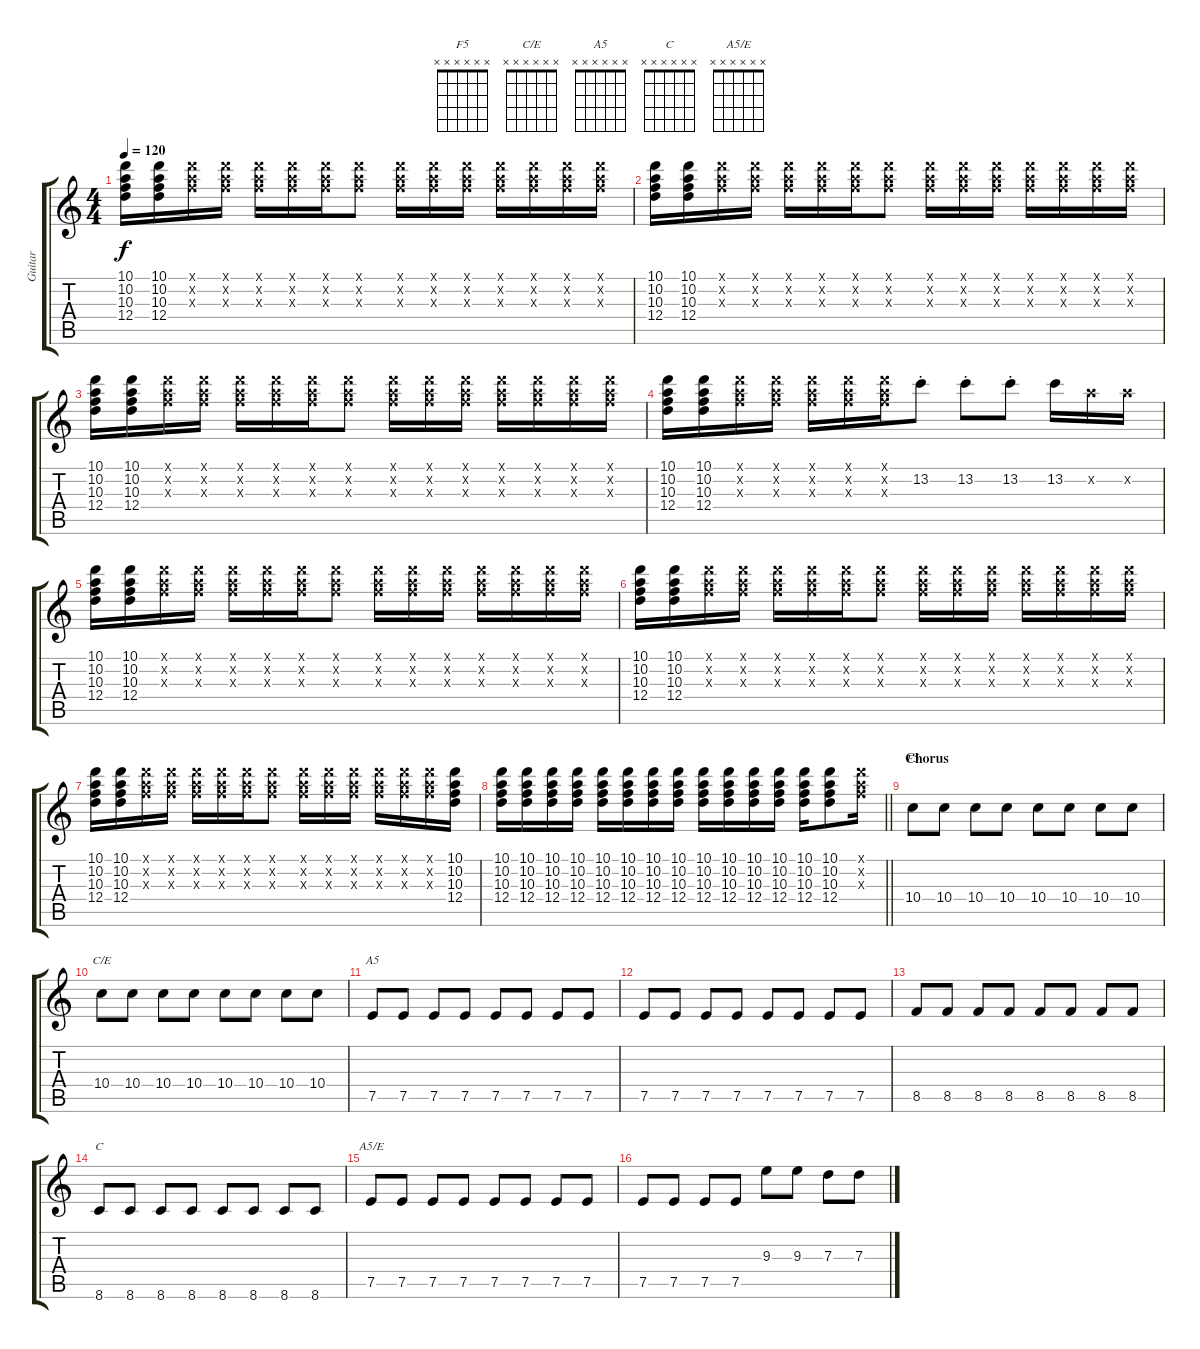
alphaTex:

\track ("Guitar" "Guitar") {instrument overdrivenguitar}
\staff {score tabs}
\tuning (E4 B3 G3 D3 A2 E2) {hide}
\chord ("F5" x x x x x x)
\chord ("C/E" x x x x x x)
\chord ("A5" x x x x x x)
\chord ("C" x x x x x x)
\chord ("A5/E" x x x x x x)
\ts (4 4)
\tempo 120
\clef g2
\ks c
(10.1 10.2 10.3 12.4).16{dy f} (10.1 10.2 10.3 12.4).16 (10.1{x} 10.2{x} 10.3{x}).16 (10.1{x} 10.2{x} 10.3{x}).16 (10.1{x} 10.2{x} 10.3{x}).16 (10.1{x} 10.2{x} 10.3{x}).16 (10.1{x} 10.2{x} 10.3{x}).16 (10.1{x} 10.2{x} 10.3{x}).8 (10.1{x} 10.2{x} 10.3{x}).16 (10.1{x} 10.2{x} 10.3{x}).16 (10.1{x} 10.2{x} 10.3{x}).16 (10.1{x} 10.2{x} 10.3{x}).16 (10.1{x} 10.2{x} 10.3{x}).16 (10.1{x} 10.2{x} 10.3{x}).16 (10.1{x} 10.2{x} 10.3{x}).16 |
(10.1 10.2 10.3 12.4).16 (10.1 10.2 10.3 12.4).16 (10.1{x} 10.2{x} 10.3{x}).16 (10.1{x} 10.2{x} 10.3{x}).16 (10.1{x} 10.2{x} 10.3{x}).16 (10.1{x} 10.2{x} 10.3{x}).16 (10.1{x} 10.2{x} 10.3{x}).16 (10.1{x} 10.2{x} 10.3{x}).8 (10.1{x} 10.2{x} 10.3{x}).16 (10.1{x} 10.2{x} 10.3{x}).16 (10.1{x} 10.2{x} 10.3{x}).16 (10.1{x} 10.2{x} 10.3{x}).16 (10.1{x} 10.2{x} 10.3{x}).16 (10.1{x} 10.2{x} 10.3{x}).16 (10.1{x} 10.2{x} 10.3{x}).16 |
(10.1 10.2 10.3 12.4).16 (10.1 10.2 10.3 12.4).16 (10.1{x} 10.2{x} 10.3{x}).16 (10.1{x} 10.2{x} 10.3{x}).16 (10.1{x} 10.2{x} 10.3{x}).16 (10.1{x} 10.2{x} 10.3{x}).16 (10.1{x} 10.2{x} 10.3{x}).16 (10.1{x} 10.2{x} 10.3{x}).8 (10.1{x} 10.2{x} 10.3{x}).16 (10.1{x} 10.2{x} 10.3{x}).16 (10.1{x} 10.2{x} 10.3{x}).16 (10.1{x} 10.2{x} 10.3{x}).16 (10.1{x} 10.2{x} 10.3{x}).16 (10.1{x} 10.2{x} 10.3{x}).16 (10.1{x} 10.2{x} 10.3{x}).16 |
(10.1 10.2 10.3 12.4).16 (10.1 10.2 10.3 12.4).16 (10.1{x} 10.2{x} 10.3{x}).16 (10.1{x} 10.2{x} 10.3{x}).16 (10.1{x} 10.2{x} 10.3{x}).16 (10.1{x} 10.2{x} 10.3{x}).16 (10.1{x} 10.2{x} 10.3{x}).16 13.2{st}.8 13.2{st}.8 13.2{st}.8 13.2.16 10.2{x}.16 10.2{x}.16 |
(10.1 10.2 10.3 12.4).16 (10.1 10.2 10.3 12.4).16 (10.1{x} 10.2{x} 10.3{x}).16 (10.1{x} 10.2{x} 10.3{x}).16 (10.1{x} 10.2{x} 10.3{x}).16 (10.1{x} 10.2{x} 10.3{x}).16 (10.1{x} 10.2{x} 10.3{x}).16 (10.1{x} 10.2{x} 10.3{x}).8 (10.1{x} 10.2{x} 10.3{x}).16 (10.1{x} 10.2{x} 10.3{x}).16 (10.1{x} 10.2{x} 10.3{x}).16 (10.1{x} 10.2{x} 10.3{x}).16 (10.1{x} 10.2{x} 10.3{x}).16 (10.1{x} 10.2{x} 10.3{x}).16 (10.1{x} 10.2{x} 10.3{x}).16 |
(10.1 10.2 10.3 12.4).16 (10.1 10.2 10.3 12.4).16 (10.1{x} 10.2{x} 10.3{x}).16 (10.1{x} 10.2{x} 10.3{x}).16 (10.1{x} 10.2{x} 10.3{x}).16 (10.1{x} 10.2{x} 10.3{x}).16 (10.1{x} 10.2{x} 10.3{x}).16 (10.1{x} 10.2{x} 10.3{x}).8 (10.1{x} 10.2{x} 10.3{x}).16 (10.1{x} 10.2{x} 10.3{x}).16 (10.1{x} 10.2{x} 10.3{x}).16 (10.1{x} 10.2{x} 10.3{x}).16 (10.1{x} 10.2{x} 10.3{x}).16 (10.1{x} 10.2{x} 10.3{x}).16 (10.1{x} 10.2{x} 10.3{x}).16 |
(10.1 10.2 10.3 12.4).16 (10.1 10.2 10.3 12.4).16 (10.1{x} 10.2{x} 10.3{x}).16 (10.1{x} 10.2{x} 10.3{x}).16 (10.1{x} 10.2{x} 10.3{x}).16 (10.1{x} 10.2{x} 10.3{x}).16 (10.1{x} 10.2{x} 10.3{x}).16 (10.1{x} 10.2{x} 10.3{x}).8 (10.1{x} 10.2{x} 10.3{x}).16 (10.1{x} 10.2{x} 10.3{x}).16 (10.1{x} 10.2{x} 10.3{x}).16 (10.1{x} 10.2{x} 10.3{x}).16 (10.1{x} 10.2{x} 10.3{x}).16 (10.1{x} 10.2{x} 10.3{x}).16 (10.1 10.2 10.3 12.4).16 |
\barLineRight lightlight
(10.1 10.2 10.3 12.4).16 (10.1 10.2 10.3 12.4).16 (10.1 10.2 10.3 12.4).16 (10.1 10.2 10.3 12.4).16 (10.1 10.2 10.3 12.4).16 (10.1 10.2 10.3 12.4).16 (10.1 10.2 10.3 12.4).16 (10.1 10.2 10.3 12.4).16 (10.1 10.2 10.3 12.4).16 (10.1 10.2 10.3 12.4).16 (10.1 10.2 10.3 12.4).16 (10.1 10.2 10.3 12.4).16 (10.1 10.2 10.3 12.4).16 (10.1 10.2 10.3 12.4).8 (10.1{x} 10.2{x} 10.3{x}).16 |
\section ("" "Chorus")
10.4.8{ch "F5" instrument overdrivenguitar} 10.4.8 10.4.8 10.4.8 10.4.8 10.4.8 10.4.8 10.4.8 |
10.4.8{ch "C/E"} 10.4.8 10.4.8 10.4.8 10.4.8 10.4.8 10.4.8 10.4.8 |
7.5.8{ch "A5"} 7.5.8 7.5.8 7.5.8 7.5.8 7.5.8 7.5.8 7.5.8 |
7.5.8 7.5.8 7.5.8 7.5.8 7.5.8 7.5.8 7.5.8 7.5.8 |
8.5.8 8.5.8 8.5.8 8.5.8 8.5.8 8.5.8 8.5.8 8.5.8 |
8.6.8{ch "C"} 8.6.8 8.6.8 8.6.8 8.6.8 8.6.8 8.6.8 8.6.8 |
7.5.8{ch "A5/E"} 7.5.8 7.5.8 7.5.8 7.5.8 7.5.8 7.5.8 7.5.8 |
7.5.8 7.5.8 7.5.8 7.5.8 9.3.8 9.3.8 7.3.8 7.3.8
